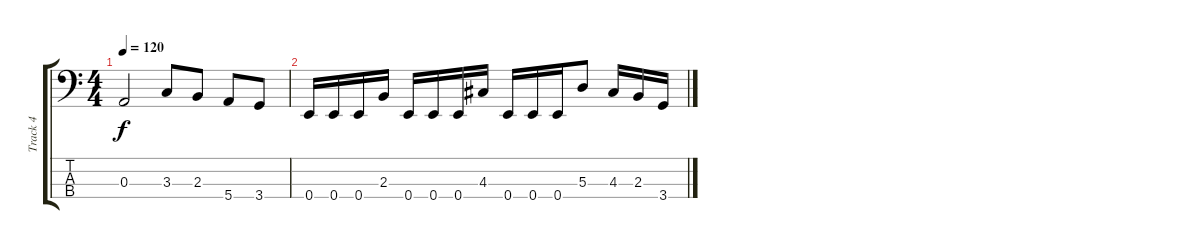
\track ("Track 4" "Track 4") {instrument slapbass1}
\staff {score tabs}
\tuning (G2 D2 A1 E1) {hide}
\ts (4 4)
\tempo 120
\clef f4
\ks c
0.3.2{dy f} 3.3.8 2.3.8 5.4.8 3.4.8 |
0.4.16 0.4.16 0.4.16 2.3.16 0.4.16 0.4.16 0.4.16 4.3.16 0.4.16 0.4.16 0.4.16 5.3.8 4.3.16 2.3.16 3.4.16
